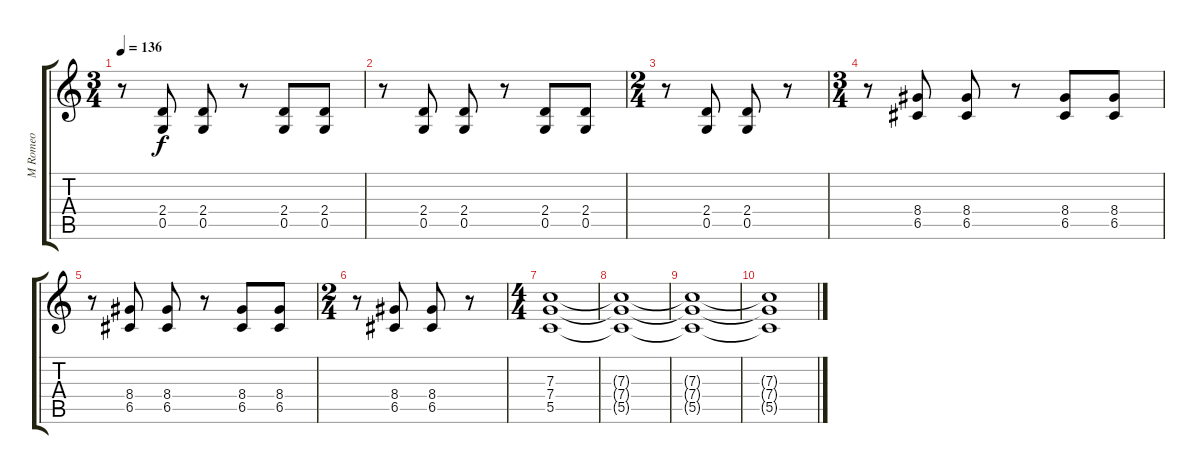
\track ("M Romeo" "M Romeo") {instrument overdrivenguitar}
\staff {score tabs}
\tuning (D4 A3 F3 C3 G2 D2) {hide}
\ts (3 4)
\tempo 136
\clef g2
\ks c
r.8{dy f} (2.4 0.5).8 (2.4 0.5).8 r.8 (2.4 0.5).8 (2.4 0.5).8 |
r.8 (2.4 0.5).8 (2.4 0.5).8 r.8 (2.4 0.5).8 (2.4 0.5).8 |
\ts (2 4)
r.8 (2.4 0.5).8 (2.4 0.5).8 r.8 |
\ts (3 4)
r.8 (8.4 6.5).8 (8.4 6.5).8 r.8 (8.4 6.5).8 (8.4 6.5).8 |
r.8 (8.4 6.5).8 (8.4 6.5).8 r.8 (8.4 6.5).8 (8.4 6.5).8 |
\ts (2 4)
r.8 (8.4 6.5).8 (8.4 6.5).8 r.8 |
\ts (4 4)
(7.3 7.4 5.5).1 |
(7.3{t} 7.4{t} 5.5{t}).1{volume 8} |
(7.3{t} 7.4{t} 5.5{t}).1{volume 4} |
(7.3{t} 7.4{t} 5.5{t}).1{volume 0}
